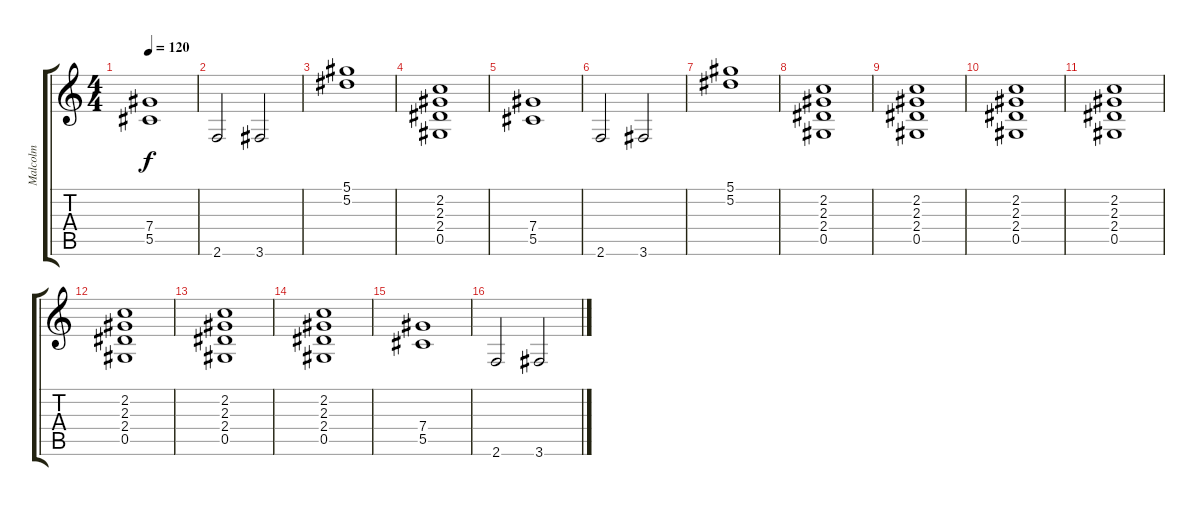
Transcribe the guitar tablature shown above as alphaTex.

\track ("Malcolm" "Malcolm") {instrument distortionguitar}
\staff {score tabs}
\tuning (Eb4 Bb3 Gb3 Db3 Ab2 Eb2) {hide}
\ts (4 4)
\tempo 120
\clef g2
\ks c
(7.4 5.5).1{dy f} |
2.6.2 3.6.2 |
(5.1 5.2).1 |
(2.2 2.3 2.4 0.5).1 |
(7.4 5.5).1 |
2.6.2 3.6.2 |
(5.1 5.2).1 |
(2.2 2.3 2.4 0.5).1 |
(2.2 2.3 2.4 0.5).1 |
(2.2 2.3 2.4 0.5).1 |
(2.2 2.3 2.4 0.5).1 |
(2.2 2.3 2.4 0.5).1 |
(2.2 2.3 2.4 0.5).1 |
(2.2 2.3 2.4 0.5).1 |
(7.4 5.5).1 |
2.6.2 3.6.2
